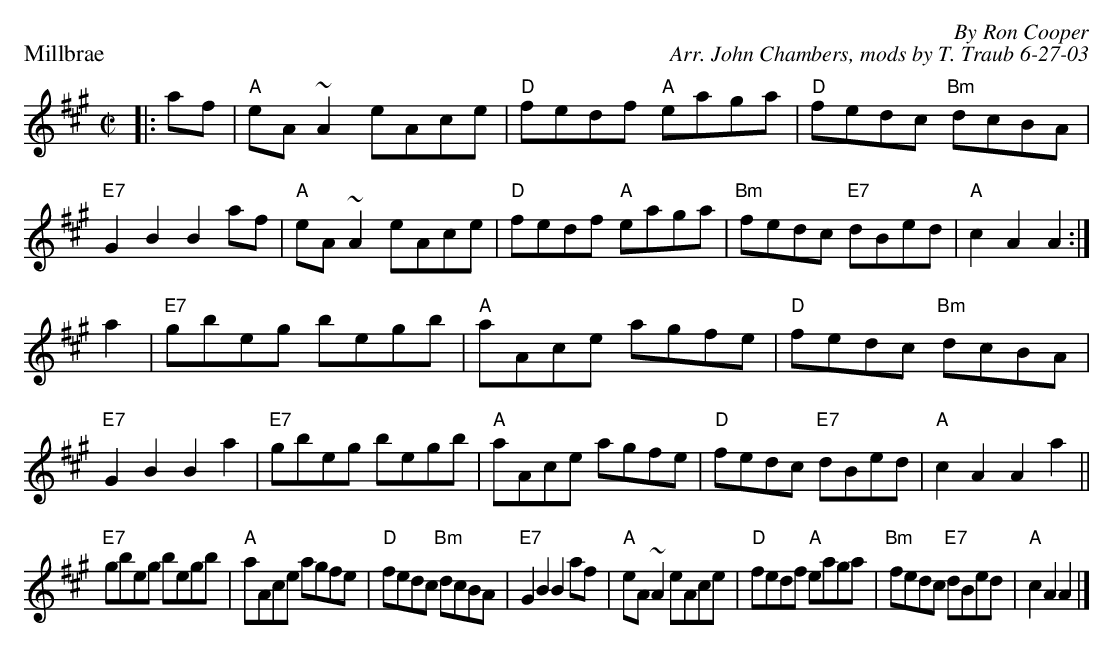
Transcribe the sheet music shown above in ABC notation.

X:1
P: Millbrae
C: By Ron Cooper
C: Arr. John Chambers, mods by T. Traub 6-27-03
M: C|
L: 1/8
K: A
|: af \
| "A"eA ~A2 eAce | "D"fedf "A"eaga | "D"fedc "Bm"dcBA | "E7"G2 B2 B2 af | "A"eA ~A2 eAce | "D"fedf "A"eaga | "Bm"fedc "E7"dBed | "A"c2 A2 A2 :|
a2 \
| "E7"gbeg begb | "A"aAce agfe | "D"fedc "Bm"dcBA | "E7"G2 B2 B2 a2 | "E7"gbeg begb | "A"aAce agfe | "D"fedc "E7"dBed | "A"c2 A2 A2 a2 ||
"E7"gbeg begb | "A"aAce agfe | "D"fedc "Bm"dcBA | "E7"G2 B2 B2 af | "A"eA ~A2 eAce | "D"fedf "A"eaga | "Bm"fedc "E7"dBed | "A"c2 A2 A2 |]
